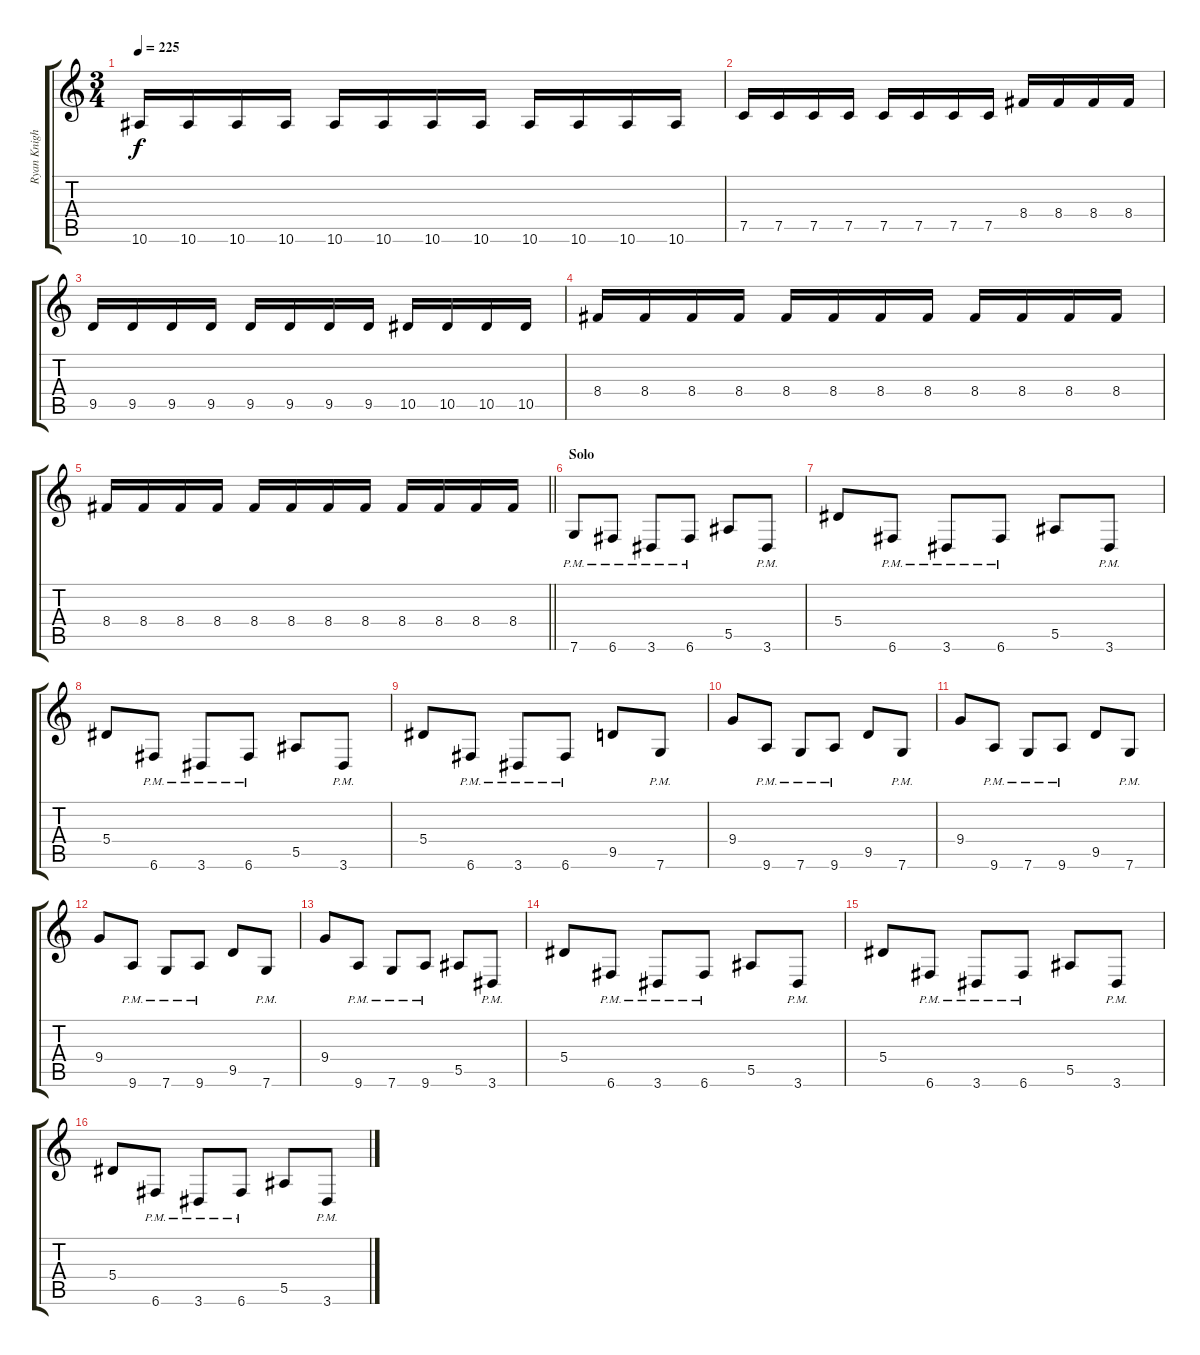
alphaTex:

\track ("Ryan Knight" "Ryan Knigh") {instrument distortionguitar}
\staff {score tabs}
\tuning (C4 G3 Eb3 Bb2 F2 C2) {hide}
\ts (3 4)
\tempo 225
\clef g2
\ks c
10.6.16{dy f} 10.6.16 10.6.16 10.6.16 10.6.16 10.6.16 10.6.16 10.6.16 10.6.16 10.6.16 10.6.16 10.6.16 |
7.5.16 7.5.16 7.5.16 7.5.16 7.5.16 7.5.16 7.5.16 7.5.16 8.4.16 8.4.16 8.4.16 8.4.16 |
9.5.16 9.5.16 9.5.16 9.5.16 9.5.16 9.5.16 9.5.16 9.5.16 10.5.16 10.5.16 10.5.16 10.5.16 |
8.4.16 8.4.16 8.4.16 8.4.16 8.4.16 8.4.16 8.4.16 8.4.16 8.4.16 8.4.16 8.4.16 8.4.16 |
\barLineRight lightlight
8.4.16 8.4.16 8.4.16 8.4.16 8.4.16 8.4.16 8.4.16 8.4.16 8.4.16 8.4.16 8.4.16 8.4.16 |
\section ("" "Solo")
7.6{pm}.8 6.6{pm}.8 3.6{pm}.8 6.6{pm}.8 5.5.8 3.6{pm}.8 |
5.4.8 6.6{pm}.8 3.6{pm}.8 6.6{pm}.8 5.5.8 3.6{pm}.8 |
5.4.8 6.6{pm}.8 3.6{pm}.8 6.6{pm}.8 5.5.8 3.6{pm}.8 |
5.4.8 6.6{pm}.8 3.6{pm}.8 6.6{pm}.8 9.5.8 7.6{pm}.8 |
9.4.8 9.6{pm}.8 7.6{pm}.8 9.6{pm}.8 9.5.8 7.6{pm}.8 |
9.4.8 9.6{pm}.8 7.6{pm}.8 9.6{pm}.8 9.5.8 7.6{pm}.8 |
9.4.8 9.6{pm}.8 7.6{pm}.8 9.6{pm}.8 9.5.8 7.6{pm}.8 |
9.4.8 9.6{pm}.8 7.6{pm}.8 9.6{pm}.8 5.5.8 3.6{pm}.8 |
5.4.8 6.6{pm}.8 3.6{pm}.8 6.6{pm}.8 5.5.8 3.6{pm}.8 |
5.4.8 6.6{pm}.8 3.6{pm}.8 6.6{pm}.8 5.5.8 3.6{pm}.8 |
5.4.8 6.6{pm}.8 3.6{pm}.8 6.6{pm}.8 5.5.8 3.6{pm}.8
